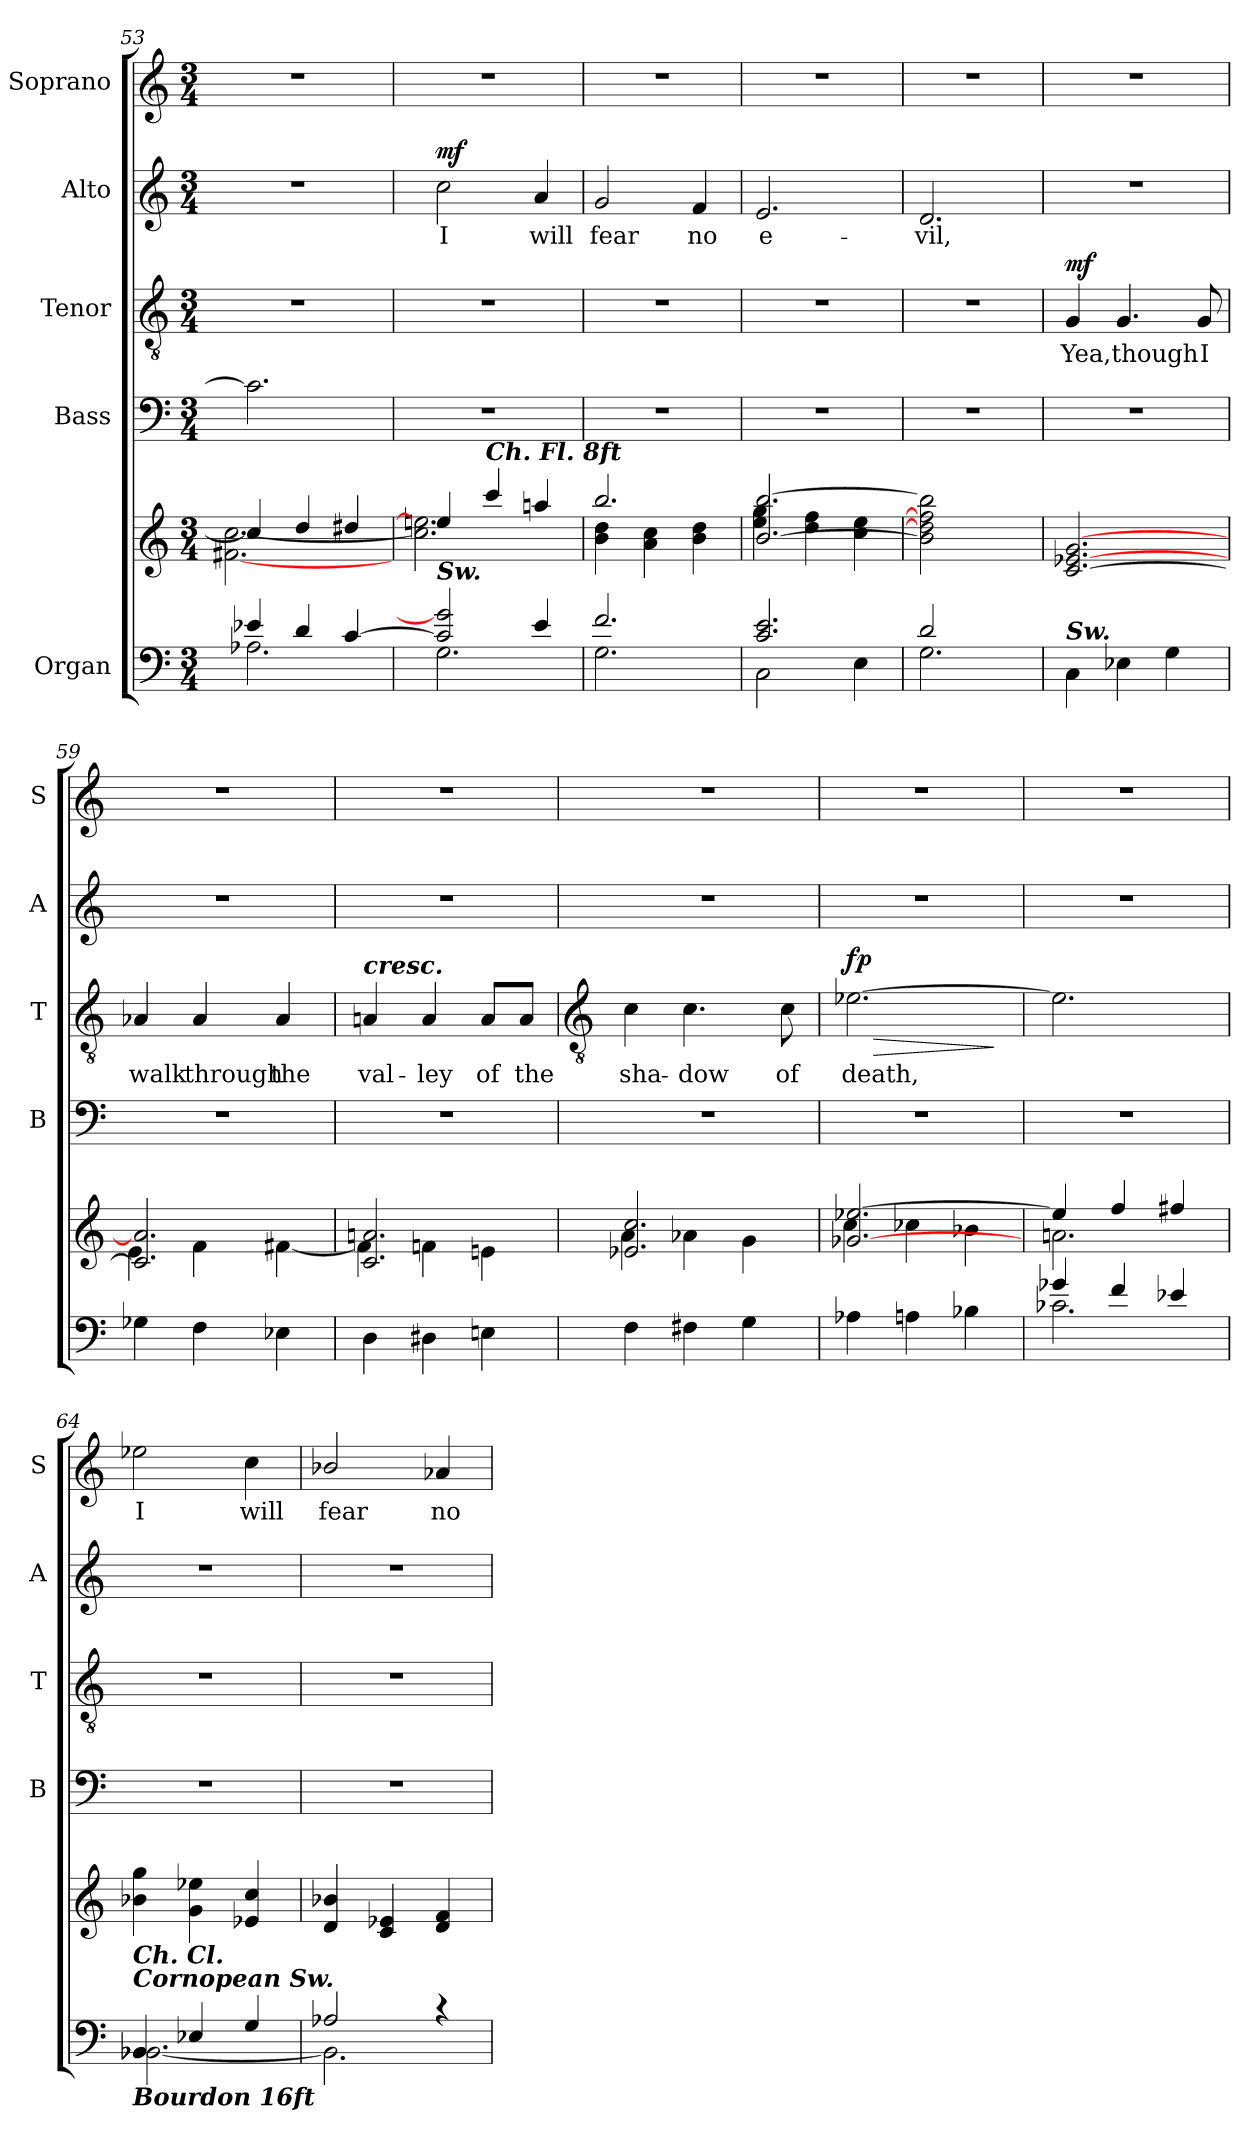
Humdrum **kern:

**kern	**kern	**kern	**kern	**text	**dynam	**kern	**text	**dynam	**kern	**text
*part5	*part5	*part4	*part3	*part3	*part3	*part2	*part2	*part2	*part1	*part1
*staff6	*staff5	*staff4	*staff3	*staff3	*staff3	*staff2	*staff2	*staff2	*staff1	*staff1
*I"Organ	*	*I"Bass	*I"Tenor	*	*	*I"Alto	*	*	*I"Soprano	*
*	*	*I'B	*I'T	*	*	*I'A	*	*	*I'S	*
*clefF4	*clefG2	*clefF4	*clefGv2	*	*	*clefG2	*	*	*clefG2	*
*k[]	*k[]	*k[]	*k[]	*	*	*k[]	*	*	*k[]	*
*C:	*C:	*C:	*C:	*	*	*C:	*	*	*C:	*
*M3/4	*M3/4	*M3/4	*M3/4	*	*	*M3/4	*	*	*M3/4	*
=53	=53	=53	=53	=53	=53	=53	=53	=53	=53	=53
*^	*^	*	*	*	*	*	*	*	*	*
!	!	!	!	!	!LO:N:vis=1	!	!	!LO:N:vis=1	!	!	!LO:N:vis=1	!
4e-X/	2.A-X\	4cc/]	[2.f#X\ [2.cc\	2.c]	2.r	.	.	2.r	.	.	2.r	.
4d/	.	4dd/	.	.	.	.	.	.	.	.	.	.
[4c/	.	4dd#X/	.	.	.	.	.	.	.	.	.	.
=54	=54	=54	=54	=54	=54	=54	=54	=54	=54	=54	=54	=54
!LO:TX:a:Bi:t=Sw.	!	!	!	!	!	!	!	!	!	!	!	!
!	!	!	!	!LO:N:vis=1	!LO:N:vis=1	!	!	!	!LO:LY:b	!LO:DY:b	!LO:N:vis=1	!
2c/] 2g/]	2.G\	4een/	2.cc\] 2.ee\]	2.r	2.r	.	.	2cc	I	mf	2.r	.
!	!	!LO:TX:a:Bi:t=Ch. Fl. 8ft	!	!	!	!	!	!	!	!	!	!
.	.	4ccc/	.	.	.	.	.	.	.	.	.	.
!	!	!	!	!	!	!	!	!	!LO:LY:b	!	!	!
4e/	.	4aan/	.	.	.	.	.	4a	will	.	.	.
=55	=55	=55	=55	=55	=55	=55	=55	=55	=55	=55	=55	=55
!	!	!	!	!LO:N:vis=1	!LO:N:vis=1	!	!	!	!LO:LY:b	!	!LO:N:vis=1	!
2.f/	2.G\	2.bb/	4b\ 4dd\	2.r	2.r	.	.	2g	fear	.	2.r	.
.	.	.	4a\ 4cc\	.	.	.	.	.	.	.	.	.
!	!	!	!	!	!	!	!	!	!LO:LY:b	!	!	!
.	.	.	4b\ 4dd\	.	.	.	.	4f	no	.	.	.
=56	=56	=56	=56	=56	=56	=56	=56	=56	=56	=56	=56	=56
!	!	!	!	!LO:N:vis=1	!LO:N:vis=1	!	!	!	!LO:LY:b	!	!LO:N:vis=1	!
2.c/ 2.e/	2C\	[2.b/ [2.bb/	4ee\ 4gg\	2.r	2.r	.	.	2.e	e-	.	2.r	.
.	.	.	4dd\ 4ff\	.	.	.	.	.	.	.	.	.
.	4E\	.	4cc\ 4ee\	.	.	.	.	.	.	.	.	.
=57	=57	=57	=57	=57	=57	=57	=57	=57	=57	=57	=57	=57
!	!	!	!	!LO:N:vis=1	!LO:N:vis=1	!	!	!	!LO:LY:b	!	!LO:N:vis=1	!
2d/	2.G\	2b\] 2dd\] 2ff\] 2bb\]	2.ryy	2.r	2.r	.	.	2.d	-vil,	.	2.r	.
4ryy	.	4ryy	.	.	.	.	.	.	.	.	.	.
=58	=58	=58	=58	=58	=58	=58	=58	=58	=58	=58	=58	=58
!LO:TX:a:Bi:t=Sw.	!	!	!	!	!	!	!	!	!	!	!	!
!LO:N:vis=1	!	!	!	!LO:N:vis=1	!	!LO:LY:b	!LO:DY:b	!LO:N:vis=1	!	!	!LO:N:vis=1	!
2.ryy	4C\	[2.c/ [2.e-X/ [2.g/	2.ryy	2.r	4G	Yea,	mf	2.r	.	.	2.r	.
!	!	!	!	!	!	!LO:LY:b	!	!	!	!	!	!
.	4E-X\	.	.	.	4.G	though	.	.	.	.	.	.
.	4G\	.	.	.	.	.	.	.	.	.	.	.
!	!	!	!	!	!	!LO:LY:b	!	!	!	!	!	!
.	.	.	.	.	8G	I	.	.	.	.	.	.
=59	=59	=59	=59	=59	=59	=59	=59	=59	=59	=59	=59	=59
!LO:N:vis=1	!	!	!	!LO:N:vis=1	!	!LO:LY:b	!	!LO:N:vis=1	!	!	!LO:N:vis=1	!
2.ryy	4G-X\	2.c/] 2.a-/]	4e\	2.r	4A-X	walk	.	2.r	.	.	2.r	.
!	!	!	!	!	!	!LO:LY:b	!	!	!	!	!	!
.	4F\	.	4f\	.	4A-	through	.	.	.	.	.	.
!	!	!	!	!	!	!LO:LY:b	!	!	!	!	!	!
.	4E-X\	.	[4f#X\	.	4A-	the	.	.	.	.	.	.
=60	=60	=60	=60	=60	=60	=60	=60	=60	=60	=60	=60	=60
!	!	!	!	!	!LO:TX:a:Bi:t=cresc.	!	!	!	!	!	!	!
!LO:N:vis=1	!	!	!	!LO:N:vis=1	!	!LO:LY:b	!	!LO:N:vis=1	!	!	!LO:N:vis=1	!
2.ryy	4D\	2.c/ 2.an/	4f#\]	2.r	4An	val-	.	2.r	.	.	2.r	.
!	!	!	!	!	!	!LO:LY:b	!	!	!	!	!	!
.	4D#X\	.	4fn\	.	4A	-ley	.	.	.	.	.	.
!	!	!	!	!	!	!LO:LY:b	!	!	!	!	!	!
.	4En\	.	4en\	.	8A/L	of	.	.	.	.	.	.
!	!	!	!	!	!	!LO:LY:b	!	!	!	!	!	!
.	.	.	.	.	8A/J	the	.	.	.	.	.	.
!!LO:LB:g=z
=61	=61	=61	=61	=61	=61	=61	=61	=61	=61	=61	=61	=61
*	*	*	*	*	*clefGv2	*	*	*	*	*	*	*
!LO:N:vis=1	!	!	!	!LO:N:vis=1	!	!LO:LY:b	!	!LO:N:vis=1	!	!	!LO:N:vis=1	!
2.ryy	4F\	2.e-X 2.cc	4a\	2.r	4c	sha-	.	2.r	.	.	2.r	.
!	!	!	!	!	!	!LO:LY:b	!	!	!	!	!	!
.	4F#X\	.	4a-X\	.	4.c	-dow	.	.	.	.	.	.
.	4G\	.	4g\	.	.	.	.	.	.	.	.	.
!	!	!	!	!	!	!LO:LY:b	!	!	!	!	!	!
.	.	.	.	.	8c	of	.	.	.	.	.	.
=62	=62	=62	=62	=62	=62	=62	=62	=62	=62	=62	=62	=62
!LO:N:vis=1	!	!	!	!LO:N:vis=1	!	!LO:LY:b	!LO:HP:b	!LO:N:vis=1	!	!	!LO:N:vis=1	!
!	!	!	!	!	!	!	!LO:DY:n=1:b	!	!	!	!	!
2.ryy	4A-X\	[2.g-X/ [2.ee-X/	4cc\	2.r	[2.e-X	death,	> fp	2.r	.	.	2.r	.
.	4An\	.	4cc-X\	.	.	.	.	.	.	.	.	.
.	4B-X\	.	4b-X\	.	.	.	.	.	.	.	.	.
*v	*v	*	*	*	*	*	*	*	*	*	*	*
*	*v	*v	*	*	*	*	*	*	*	*	*
.	.	.	.	.	]	.	.	.	.	.
=63	=63	=63	=63	=63	=63	=63	=63	=63	=63	=63
*^	*^	*	*	*	*	*	*	*	*	*
!	!	!	!	!LO:N:vis=1	!	!	!	!LO:N:vis=1	!	!	!LO:N:vis=1	!
4g-X/	2.c-X\	4ee-/]	2.an\	2.r	2.e-]	.	.	2.r	.	.	2.r	.
4f/	.	4ff/	.	.	.	.	.	.	.	.	.	.
4e-X/	.	4ff#X/	.	.	.	.	.	.	.	.	.	.
*	*	*v	*v	*	*	*	*	*	*	*	*	*
=64	=64	=64	=64	=64	=64	=64	=64	=64	=64	=64	=64
!	!	!LO:TX:b:Bi:t=Ch. Cl.\nCornopean Sw.	!	!	!	!	!	!	!	!	!
!LO:TX:b:Bi:t=Bourdon 16ft	!	!	!	!	!	!	!	!	!	!	!
!	!	!	!LO:N:vis=1	!LO:N:vis=1	!	!	!LO:N:vis=1	!	!	!	!LO:LY:b
4BB-X/	[2.BB-\	4b-X 4gg	2.r	2.r	.	.	2.r	.	.	2ee-X	I
4E-X/	.	4g 4ee-X	.	.	.	.	.	.	.	.	.
!	!	!	!	!	!	!	!	!	!	!	!LO:LY:b
4G/	.	4e-X 4cc	.	.	.	.	.	.	.	4cc	will
=65	=65	=65	=65	=65	=65	=65	=65	=65	=65	=65	=65
!	!	!	!LO:N:vis=1	!LO:N:vis=1	!	!	!LO:N:vis=1	!	!	!	!LO:LY:b
2A-X/	2.BB-\]	4d 4b-X	2.r	2.r	.	.	2.r	.	.	2b-X/	fear
.	.	4c 4e-X	.	.	.	.	.	.	.	.	.
!	!	!	!	!	!	!	!	!	!	!	!LO:LY:b
4r	.	4d 4f	.	.	.	.	.	.	.	4a-X	no
*v	*v	*	*	*	*	*	*	*	*	*	*
=	=	=	=	=	=	=	=	=	=	=
*-	*-	*-	*-	*-	*-	*-	*-	*-	*-	*-
